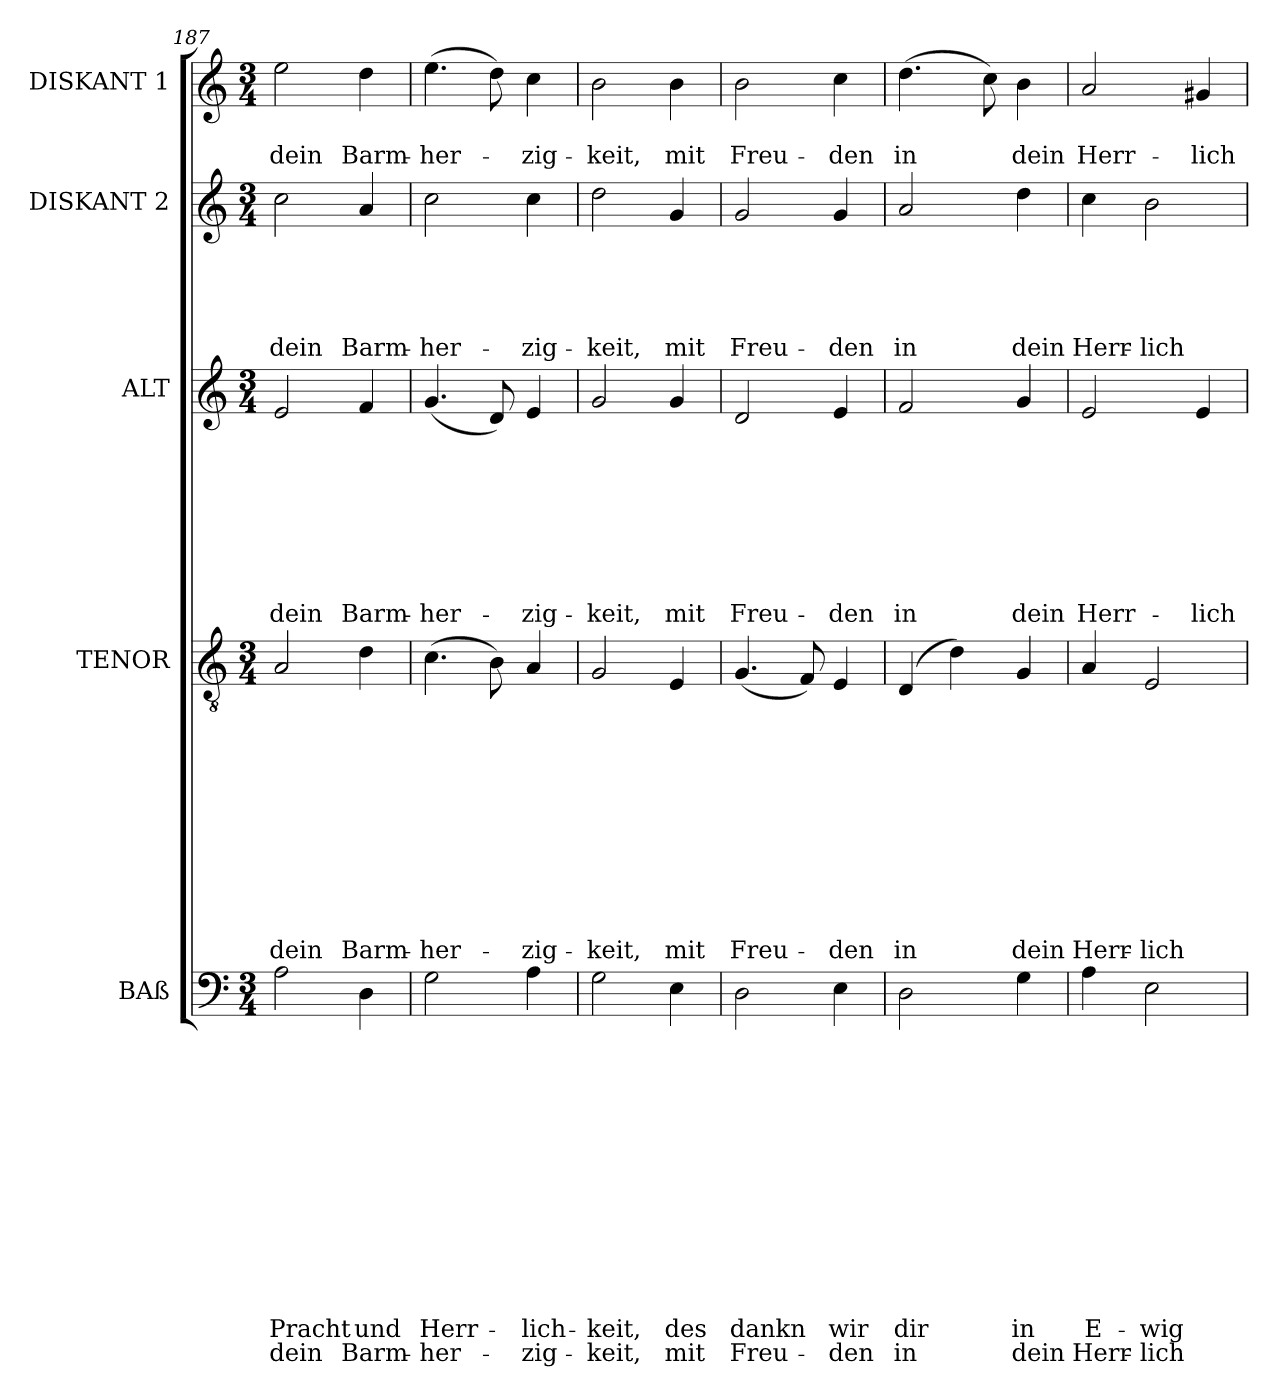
**kern	**text	**text	**text	**text	**text	**text	**text	**text	**text	**text	**text	**text	**text	**text	**kern	**text	**text	**text	**text	**text	**text	**text	**text	**text	**text	**text	**kern	**text	**text	**text	**text	**text	**text	**text	**text	**kern	**text	**text	**text	**text	**text	**kern	**text	**text
*part5	*part5	*part5	*part5	*part5	*part5	*part5	*part5	*part5	*part5	*part5	*part5	*part5	*part5	*part5	*part4	*part4	*part4	*part4	*part4	*part4	*part4	*part4	*part4	*part4	*part4	*part4	*part3	*part3	*part3	*part3	*part3	*part3	*part3	*part3	*part3	*part2	*part2	*part2	*part2	*part2	*part2	*part1	*part1	*part1
*staff5	*staff5	*staff5	*staff5	*staff5	*staff5	*staff5	*staff5	*staff5	*staff5	*staff5	*staff5	*staff5	*staff5	*staff5	*staff4	*staff4	*staff4	*staff4	*staff4	*staff4	*staff4	*staff4	*staff4	*staff4	*staff4	*staff4	*staff3	*staff3	*staff3	*staff3	*staff3	*staff3	*staff3	*staff3	*staff3	*staff2	*staff2	*staff2	*staff2	*staff2	*staff2	*staff1	*staff1	*staff1
*I"BAß	*	*	*	*	*	*	*	*	*	*	*	*	*	*	*I"TENOR	*	*	*	*	*	*	*	*	*	*	*	*I"ALT	*	*	*	*	*	*	*	*	*I"DISKANT 2	*	*	*	*	*	*I"DISKANT 1	*	*
!!LO:PB:g=z
*clefF4	*	*	*	*	*	*	*	*	*	*	*	*	*	*	*clefGv2	*	*	*	*	*	*	*	*	*	*	*	*clefG2	*	*	*	*	*	*	*	*	*clefG2	*	*	*	*	*	*clefG2	*	*
*k[]	*	*	*	*	*	*	*	*	*	*	*	*	*	*	*k[]	*	*	*	*	*	*	*	*	*	*	*	*k[]	*	*	*	*	*	*	*	*	*k[]	*	*	*	*	*	*k[]	*	*
*C:	*	*	*	*	*	*	*	*	*	*	*	*	*	*	*C:	*	*	*	*	*	*	*	*	*	*	*	*C:	*	*	*	*	*	*	*	*	*C:	*	*	*	*	*	*C:	*	*
*M3/4	*	*	*	*	*	*	*	*	*	*	*	*	*	*	*M3/4	*	*	*	*	*	*	*	*	*	*	*	*M3/4	*	*	*	*	*	*	*	*	*M3/4	*	*	*	*	*	*M3/4	*	*
=187	=187	=187	=187	=187	=187	=187	=187	=187	=187	=187	=187	=187	=187	=187	=187	=187	=187	=187	=187	=187	=187	=187	=187	=187	=187	=187	=187	=187	=187	=187	=187	=187	=187	=187	=187	=187	=187	=187	=187	=187	=187	=187	=187	=187
!	!	!	!	!	!	!	!	!	!	!	!	!	!LO:LY:b	!LO:LY:b	!	!	!	!	!	!	!	!	!	!	!	!LO:LY:b	!	!	!	!	!	!	!	!	!LO:LY:b	!	!	!	!	!	!LO:LY:b	!	!	!LO:LY:b
2A\	.	.	.	.	.	.	.	.	.	.	.	.	Pracht	dein	2A/	.	.	.	.	.	.	.	.	.	.	dein	2e/	.	.	.	.	.	.	.	dein	2cc\	.	.	.	.	dein	2ee\	.	dein
!	!	!	!	!	!	!	!	!	!	!	!	!	!LO:LY:b	!LO:LY:b	!	!	!	!	!	!	!	!	!	!	!	!LO:LY:b	!	!	!	!	!	!	!	!	!LO:LY:b	!	!	!	!	!	!LO:LY:b	!	!	!LO:LY:b
4D\	.	.	.	.	.	.	.	.	.	.	.	.	und	Barm-	4d\	.	.	.	.	.	.	.	.	.	.	Barm-	4f/	.	.	.	.	.	.	.	Barm-	4a/	.	.	.	.	Barm-	4dd\	.	Barm-
=188	=188	=188	=188	=188	=188	=188	=188	=188	=188	=188	=188	=188	=188	=188	=188	=188	=188	=188	=188	=188	=188	=188	=188	=188	=188	=188	=188	=188	=188	=188	=188	=188	=188	=188	=188	=188	=188	=188	=188	=188	=188	=188	=188	=188
!	!	!	!	!	!	!	!	!	!	!	!	!	!LO:LY:b	!LO:LY:b	!	!	!	!	!	!	!	!	!	!	!	!LO:LY:b	!	!	!	!	!	!	!	!	!LO:LY:b	!	!	!	!	!	!LO:LY:b	!	!	!LO:LY:b
2G\	.	.	.	.	.	.	.	.	.	.	.	.	Herr-	-her-	(>4.c\	.	.	.	.	.	.	.	.	.	.	-her-	(<4.g/	.	.	.	.	.	.	.	-her-	2cc\	.	.	.	.	-her-	(>4.ee\	.	-her-
.	.	.	.	.	.	.	.	.	.	.	.	.	.	.	8B\)	.	.	.	.	.	.	.	.	.	.	.	8d/)	.	.	.	.	.	.	.	.	.	.	.	.	.	.	8dd\)	.	.
!	!	!	!	!	!	!	!	!	!	!	!	!	!LO:LY:b	!LO:LY:b	!	!	!	!	!	!	!	!	!	!	!	!LO:LY:b	!	!	!	!	!	!	!	!	!LO:LY:b	!	!	!	!	!	!LO:LY:b	!	!	!LO:LY:b
4A\	.	.	.	.	.	.	.	.	.	.	.	.	-lich-	-zig-	4A/	.	.	.	.	.	.	.	.	.	.	-zig-	4e/	.	.	.	.	.	.	.	-zig-	4cc\	.	.	.	.	-zig-	4cc\	.	-zig-
=189	=189	=189	=189	=189	=189	=189	=189	=189	=189	=189	=189	=189	=189	=189	=189	=189	=189	=189	=189	=189	=189	=189	=189	=189	=189	=189	=189	=189	=189	=189	=189	=189	=189	=189	=189	=189	=189	=189	=189	=189	=189	=189	=189	=189
!	!	!	!	!	!	!	!	!	!	!	!	!	!LO:LY:b	!LO:LY:b	!	!	!	!	!	!	!	!	!	!	!	!LO:LY:b	!	!	!	!	!	!	!	!	!LO:LY:b	!	!	!	!	!	!LO:LY:b	!	!	!LO:LY:b
2G\	.	.	.	.	.	.	.	.	.	.	.	.	-keit,	-keit,	2G/	.	.	.	.	.	.	.	.	.	.	-keit,	2g/	.	.	.	.	.	.	.	-keit,	2dd\	.	.	.	.	-keit,	2b\	.	-keit,
!	!	!	!	!	!	!	!	!	!	!	!	!	!LO:LY:b	!LO:LY:b	!	!	!	!	!	!	!	!	!	!	!	!LO:LY:b	!	!	!	!	!	!	!	!	!LO:LY:b	!	!	!	!	!	!LO:LY:b	!	!	!LO:LY:b
4E\	.	.	.	.	.	.	.	.	.	.	.	.	des	mit	4E/	.	.	.	.	.	.	.	.	.	.	mit	4g/	.	.	.	.	.	.	.	mit	4g/	.	.	.	.	mit	4b\	.	mit
=190	=190	=190	=190	=190	=190	=190	=190	=190	=190	=190	=190	=190	=190	=190	=190	=190	=190	=190	=190	=190	=190	=190	=190	=190	=190	=190	=190	=190	=190	=190	=190	=190	=190	=190	=190	=190	=190	=190	=190	=190	=190	=190	=190	=190
!	!	!	!	!	!	!	!	!	!	!	!	!	!LO:LY:b	!LO:LY:b	!	!	!	!	!	!	!	!	!	!	!	!LO:LY:b	!	!	!	!	!	!	!	!	!LO:LY:b	!	!	!	!	!	!LO:LY:b	!	!	!LO:LY:b
2D\	.	.	.	.	.	.	.	.	.	.	.	.	dankn	Freu-	(<4.G/	.	.	.	.	.	.	.	.	.	.	Freu-	2d/	.	.	.	.	.	.	.	Freu-	2g/	.	.	.	.	Freu-	2b\	.	Freu-
.	.	.	.	.	.	.	.	.	.	.	.	.	.	.	8F/)	.	.	.	.	.	.	.	.	.	.	.	.	.	.	.	.	.	.	.	.	.	.	.	.	.	.	.	.	.
!	!	!	!	!	!	!	!	!	!	!	!	!	!LO:LY:b	!LO:LY:b	!	!	!	!	!	!	!	!	!	!	!	!LO:LY:b	!	!	!	!	!	!	!	!	!LO:LY:b	!	!	!	!	!	!LO:LY:b	!	!	!LO:LY:b
4E\	.	.	.	.	.	.	.	.	.	.	.	.	wir	-den	4E/	.	.	.	.	.	.	.	.	.	.	-den	4e/	.	.	.	.	.	.	.	-den	4g/	.	.	.	.	-den	4cc\	.	-den
=191	=191	=191	=191	=191	=191	=191	=191	=191	=191	=191	=191	=191	=191	=191	=191	=191	=191	=191	=191	=191	=191	=191	=191	=191	=191	=191	=191	=191	=191	=191	=191	=191	=191	=191	=191	=191	=191	=191	=191	=191	=191	=191	=191	=191
!	!	!	!	!	!	!	!	!	!	!	!	!	!LO:LY:b	!LO:LY:b	!	!	!	!	!	!	!	!	!	!	!	!LO:LY:b	!	!	!	!	!	!	!	!	!LO:LY:b	!	!	!	!	!	!LO:LY:b	!	!	!LO:LY:b
2D\	.	.	.	.	.	.	.	.	.	.	.	.	dir	in	(4D/	.	.	.	.	.	.	.	.	.	.	in	2f/	.	.	.	.	.	.	.	in	2a/	.	.	.	.	in	(>4.dd\	.	in
.	.	.	.	.	.	.	.	.	.	.	.	.	.	.	4d\)	.	.	.	.	.	.	.	.	.	.	.	.	.	.	.	.	.	.	.	.	.	.	.	.	.	.	.	.	.
.	.	.	.	.	.	.	.	.	.	.	.	.	.	.	.	.	.	.	.	.	.	.	.	.	.	.	.	.	.	.	.	.	.	.	.	.	.	.	.	.	.	8cc\)	.	.
!	!	!	!	!	!	!	!	!	!	!	!	!	!LO:LY:b	!LO:LY:b	!	!	!	!	!	!	!	!	!	!	!	!LO:LY:b	!	!	!	!	!	!	!	!	!LO:LY:b	!	!	!	!	!	!LO:LY:b	!	!	!LO:LY:b
4G\	.	.	.	.	.	.	.	.	.	.	.	.	in	dein	4G/	.	.	.	.	.	.	.	.	.	.	dein	4g/	.	.	.	.	.	.	.	dein	4dd\	.	.	.	.	dein	4b\	.	dein
=192	=192	=192	=192	=192	=192	=192	=192	=192	=192	=192	=192	=192	=192	=192	=192	=192	=192	=192	=192	=192	=192	=192	=192	=192	=192	=192	=192	=192	=192	=192	=192	=192	=192	=192	=192	=192	=192	=192	=192	=192	=192	=192	=192	=192
!	!	!	!	!	!	!	!	!	!	!	!	!	!LO:LY:b	!LO:LY:b	!	!	!	!	!	!	!	!	!	!	!	!LO:LY:b	!	!	!	!	!	!	!	!	!LO:LY:b	!	!	!	!	!	!LO:LY:b	!	!	!LO:LY:b
4A\	.	.	.	.	.	.	.	.	.	.	.	.	E-	Herr-	4A/	.	.	.	.	.	.	.	.	.	.	Herr-	2e/	.	.	.	.	.	.	.	Herr-	4cc\	.	.	.	.	Herr-	2a/	.	Herr-
!	!	!	!	!	!	!	!	!	!	!	!	!	!LO:LY:b	!LO:LY:b	!	!	!	!	!	!	!	!	!	!	!	!LO:LY:b	!	!	!	!	!	!	!	!	!	!	!	!	!	!	!LO:LY:b	!	!	!
2E\	.	.	.	.	.	.	.	.	.	.	.	.	-wig-	-lich-	2E/	.	.	.	.	.	.	.	.	.	.	-lich-	.	.	.	.	.	.	.	.	.	2b\	.	.	.	.	-lich-	.	.	.
!	!	!	!	!	!	!	!	!	!	!	!	!	!	!	!	!	!	!	!	!	!	!	!	!	!	!	!	!	!	!	!	!	!	!	!LO:LY:b	!	!	!	!	!	!	!	!	!LO:LY:b
.	.	.	.	.	.	.	.	.	.	.	.	.	.	.	.	.	.	.	.	.	.	.	.	.	.	.	4e/	.	.	.	.	.	.	.	-lich-	.	.	.	.	.	.	4g#X/	.	-lich-
=	=	=	=	=	=	=	=	=	=	=	=	=	=	=	=	=	=	=	=	=	=	=	=	=	=	=	=	=	=	=	=	=	=	=	=	=	=	=	=	=	=	=	=	=
*-	*-	*-	*-	*-	*-	*-	*-	*-	*-	*-	*-	*-	*-	*-	*-	*-	*-	*-	*-	*-	*-	*-	*-	*-	*-	*-	*-	*-	*-	*-	*-	*-	*-	*-	*-	*-	*-	*-	*-	*-	*-	*-	*-	*-
